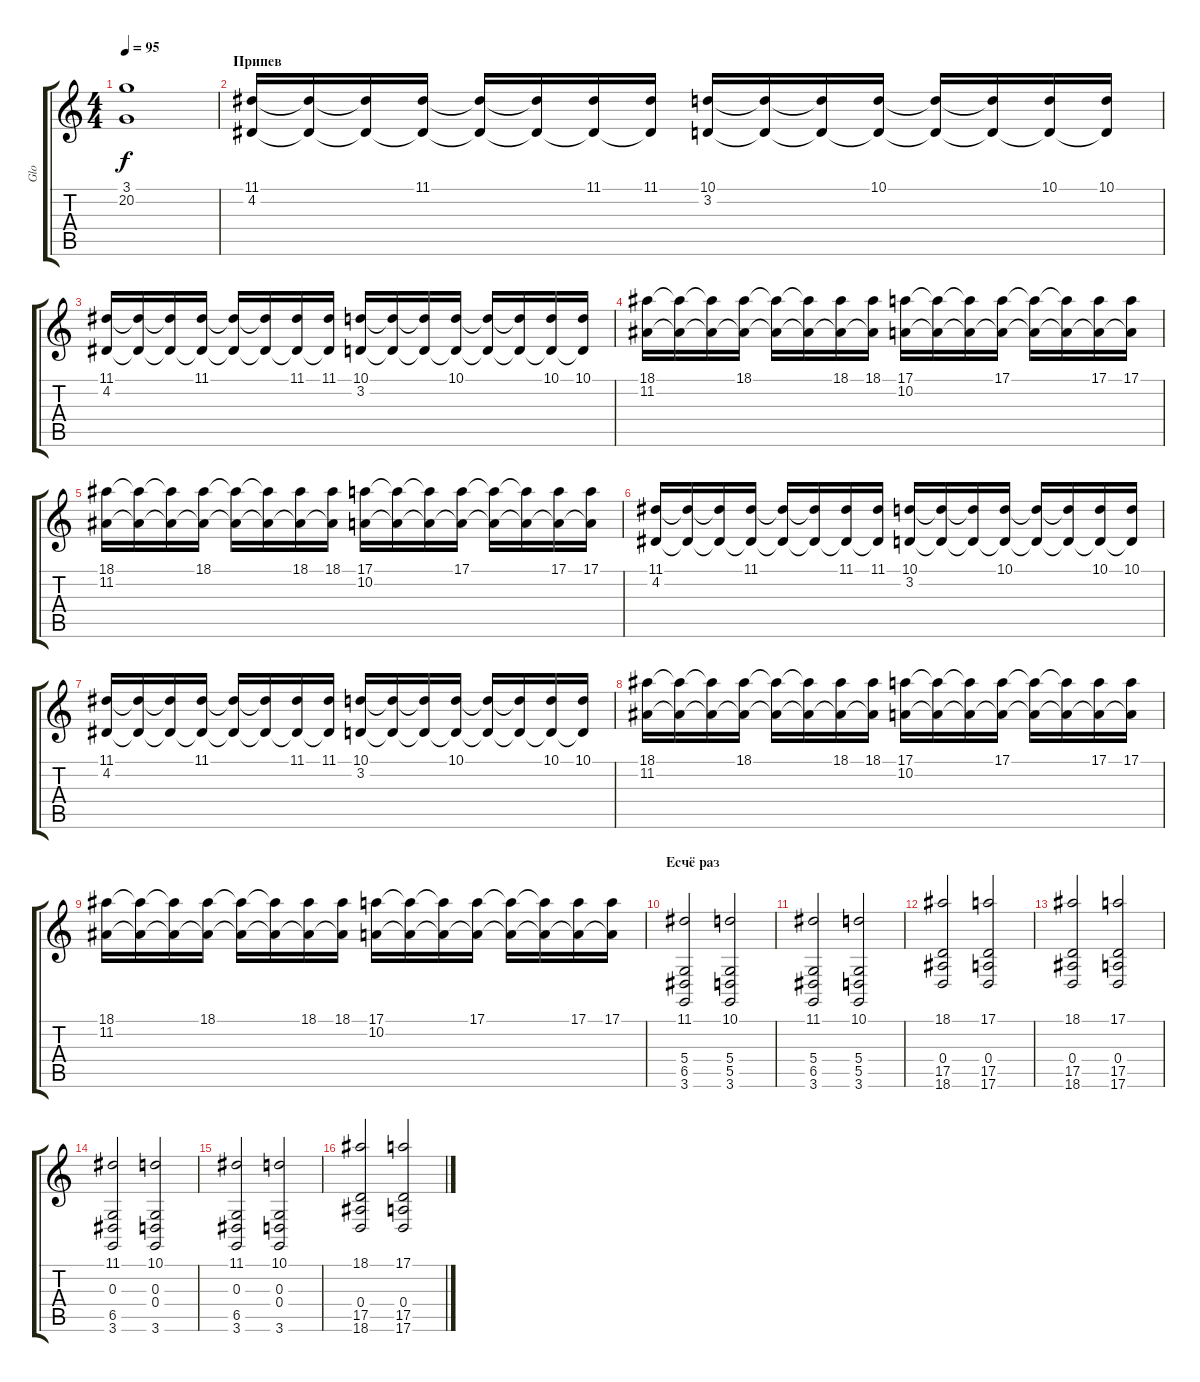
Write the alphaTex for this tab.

\track ("Glo" "Glo") {instrument stringensemble1}
\staff {score tabs}
\tuning (E4 B3 G3 D3 A2 E2) {hide}
\ts (4 4)
\tempo 95
\clef g2
\ks c
(3.1 20.2).1{dy f} |
\section ("" "Припев")
(11.1 4.2).16 (11.1{t} 4.2{t}).16 (11.1{t} 4.2{t}).16 (11.1 4.2{t}).16 (11.1{t} 4.2{t}).16 (11.1{t} 4.2{t}).16 (11.1 4.2{t}).16 (11.1 4.2{t}).16 (10.1 3.2).16 (10.1{t} 3.2{t}).16 (10.1{t} 3.2{t}).16 (10.1 3.2{t}).16 (10.1{t} 3.2{t}).16 (10.1{t} 3.2{t}).16 (10.1 3.2{t}).16 (10.1 3.2{t}).16 |
(11.1 4.2).16 (11.1{t} 4.2{t}).16 (11.1{t} 4.2{t}).16 (11.1 4.2{t}).16 (11.1{t} 4.2{t}).16 (11.1{t} 4.2{t}).16 (11.1 4.2{t}).16 (11.1 4.2{t}).16 (10.1 3.2).16 (10.1{t} 3.2{t}).16 (10.1{t} 3.2{t}).16 (10.1 3.2{t}).16 (10.1{t} 3.2{t}).16 (10.1{t} 3.2{t}).16 (10.1 3.2{t}).16 (10.1 3.2{t}).16 |
(18.1 11.2).16 (18.1{t} 11.2{t}).16 (18.1{t} 11.2{t}).16 (18.1 11.2{t}).16 (18.1{t} 11.2{t}).16 (18.1{t} 11.2{t}).16 (18.1 11.2{t}).16 (18.1 11.2{t}).16 (17.1 10.2).16 (17.1{t} 10.2{t}).16 (17.1{t} 10.2{t}).16 (17.1 10.2{t}).16 (17.1{t} 10.2{t}).16 (17.1{t} 10.2{t}).16 (17.1 10.2{t}).16 (17.1 10.2{t}).16 |
(18.1 11.2).16 (18.1{t} 11.2{t}).16 (18.1{t} 11.2{t}).16 (18.1 11.2{t}).16 (18.1{t} 11.2{t}).16 (18.1{t} 11.2{t}).16 (18.1 11.2{t}).16 (18.1 11.2{t}).16 (17.1 10.2).16 (17.1{t} 10.2{t}).16 (17.1{t} 10.2{t}).16 (17.1 10.2{t}).16 (17.1{t} 10.2{t}).16 (17.1{t} 10.2{t}).16 (17.1 10.2{t}).16 (17.1 10.2{t}).16 |
(11.1 4.2).16 (11.1{t} 4.2{t}).16 (11.1{t} 4.2{t}).16 (11.1 4.2{t}).16 (11.1{t} 4.2{t}).16 (11.1{t} 4.2{t}).16 (11.1 4.2{t}).16 (11.1 4.2{t}).16 (10.1 3.2).16 (10.1{t} 3.2{t}).16 (10.1{t} 3.2{t}).16 (10.1 3.2{t}).16 (10.1{t} 3.2{t}).16 (10.1{t} 3.2{t}).16 (10.1 3.2{t}).16 (10.1 3.2{t}).16 |
(11.1 4.2).16 (11.1{t} 4.2{t}).16 (11.1{t} 4.2{t}).16 (11.1 4.2{t}).16 (11.1{t} 4.2{t}).16 (11.1{t} 4.2{t}).16 (11.1 4.2{t}).16 (11.1 4.2{t}).16 (10.1 3.2).16 (10.1{t} 3.2{t}).16 (10.1{t} 3.2{t}).16 (10.1 3.2{t}).16 (10.1{t} 3.2{t}).16 (10.1{t} 3.2{t}).16 (10.1 3.2{t}).16 (10.1 3.2{t}).16 |
(18.1 11.2).16 (18.1{t} 11.2{t}).16 (18.1{t} 11.2{t}).16 (18.1 11.2{t}).16 (18.1{t} 11.2{t}).16 (18.1{t} 11.2{t}).16 (18.1 11.2{t}).16 (18.1 11.2{t}).16 (17.1 10.2).16 (17.1{t} 10.2{t}).16 (17.1{t} 10.2{t}).16 (17.1 10.2{t}).16 (17.1{t} 10.2{t}).16 (17.1{t} 10.2{t}).16 (17.1 10.2{t}).16 (17.1 10.2{t}).16 |
(18.1 11.2).16 (18.1{t} 11.2{t}).16 (18.1{t} 11.2{t}).16 (18.1 11.2{t}).16 (18.1{t} 11.2{t}).16 (18.1{t} 11.2{t}).16 (18.1 11.2{t}).16 (18.1 11.2{t}).16 (17.1 10.2).16 (17.1{t} 10.2{t}).16 (17.1{t} 10.2{t}).16 (17.1 10.2{t}).16 (17.1{t} 10.2{t}).16 (17.1{t} 10.2{t}).16 (17.1 10.2{t}).16 (17.1 10.2{t}).16 |
\section ("" "Есчё раз")
(11.1 5.4 6.5 3.6).2 (10.1 5.4 5.5 3.6).2 |
(11.1 5.4 6.5 3.6).2 (10.1 5.4 5.5 3.6).2 |
(18.1 0.4 17.5 18.6).2 (17.1 0.4 17.5 17.6).2 |
(18.1 0.4 17.5 18.6).2 (17.1 0.4 17.5 17.6).2 |
(11.1 0.3 6.5 3.6).2 (10.1 0.3 0.4 3.6).2 |
(11.1 0.3 6.5 3.6).2 (10.1 0.3 0.4 3.6).2 |
(18.1 0.4 17.5 18.6).2 (17.1 0.4 17.5 17.6).2
